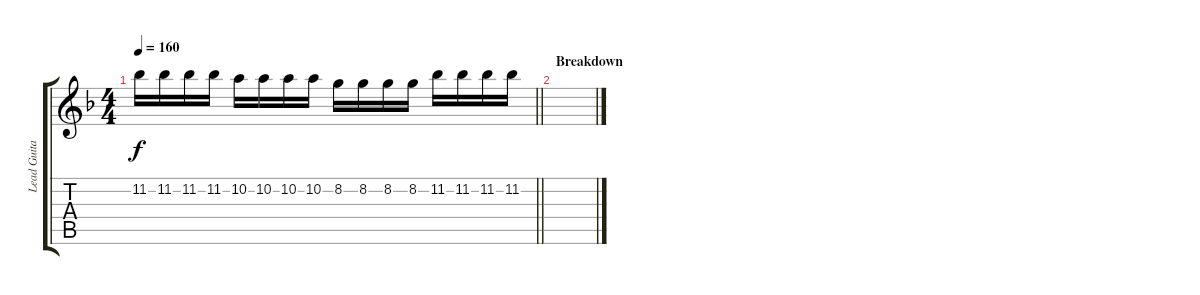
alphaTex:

\track ("Lead Guitar (Gus + Bob)" "Lead Guita") {instrument distortionguitar}
\staff {score tabs}
\tuning (E4 B3 G3 D3 A2 D2) {hide}
\ts (4 4)
\tempo 160
\clef g2
\barLineRight lightlight
\ks dminor
11.2.16{dy f} 11.2.16 11.2.16 11.2.16 10.2.16 10.2.16 10.2.16 10.2.16 8.2.16 8.2.16 8.2.16 8.2.16 11.2.16 11.2.16 11.2.16 11.2.16 |
\section ("" "Breakdown")
